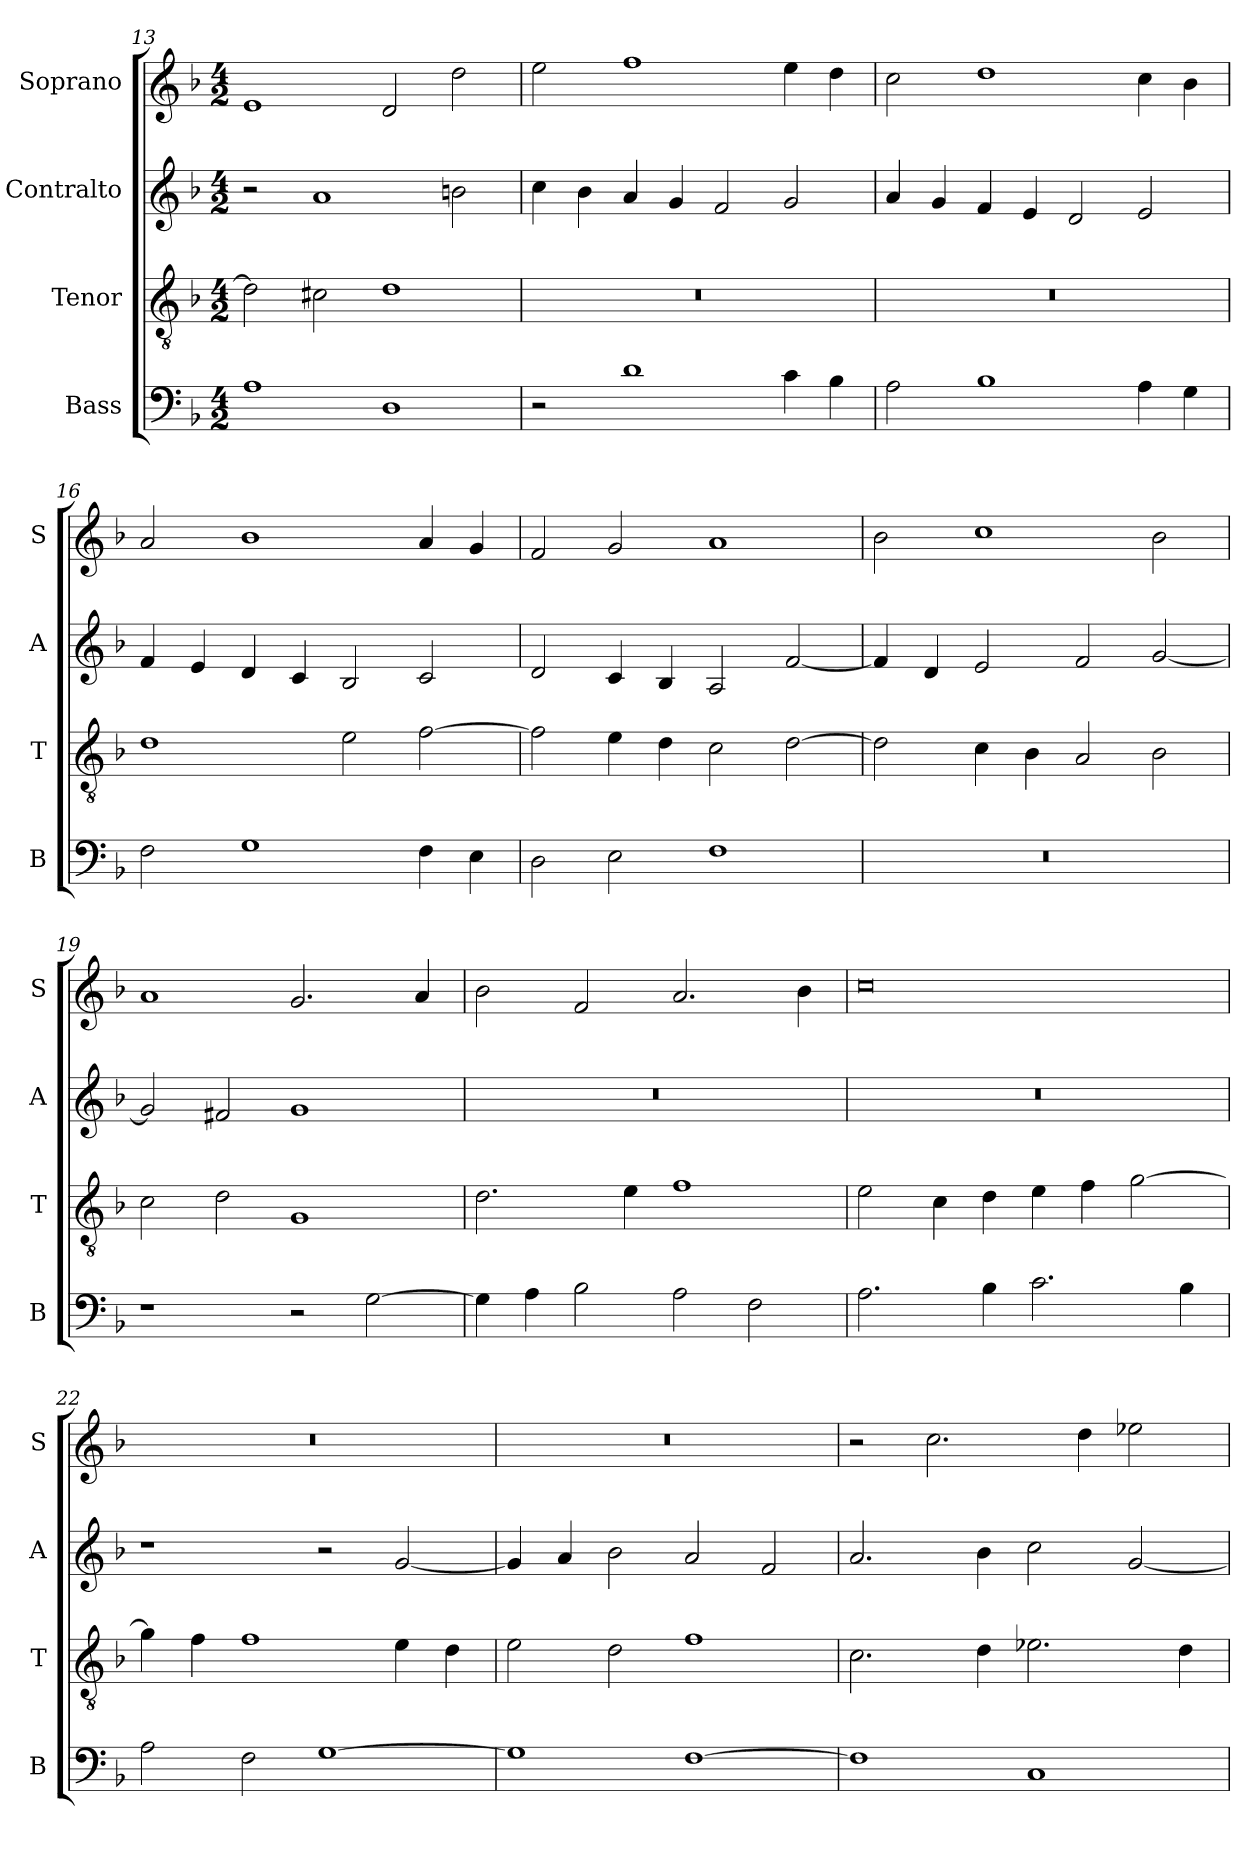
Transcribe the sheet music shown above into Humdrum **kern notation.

**kern	**kern	**kern	**kern
*part4	*part3	*part2	*part1
*staff4	*staff3	*staff2	*staff1
*I"Bass	*I"Tenor	*I"Contralto	*I"Soprano
*I'B	*I'T	*I'A	*I'S
*clefF4	*clefGv2	*clefG2	*clefG2
*k[b-]	*k[b-]	*k[b-]	*k[b-]
*G:dor	*G:dor	*G:dor	*G:dor
*M4/2	*M4/2	*M4/2	*M4/2
=13	=13	=13	=13
1A	2d]	2r	1e
.	2c#X	1a	.
1D	1d	.	2d
.	.	2bn	2dd
=14	=14	=14	=14
2r	0r	4cc	2ee
.	.	4b-	.
1d	.	4a	1ff
.	.	4g	.
.	.	2f	.
4c	.	2g	4ee
4B-	.	.	4dd
=15	=15	=15	=15
2A	0r	4a	2cc
.	.	4g	.
1B-	.	4f	1dd
.	.	4e	.
.	.	2d	.
4A	.	2e	4cc
4G	.	.	4b-
=16	=16	=16	=16
2F	1d	4f	2a
.	.	4e	.
1G	.	4d	1b-
.	.	4c	.
.	2e	2B-	.
4F	[2f	2c	4a
4E	.	.	4g
=17	=17	=17	=17
2D	2f]	2d	2f
2E	4e	4c	2g
.	4d	4B-	.
1F	2c	2A	1a
.	[2d	[2f	.
=18	=18	=18	=18
0r	2d]	4f]	2b-
.	.	4d	.
.	4c	2e	1cc
.	4B-	.	.
.	2A	2f	.
.	2B-	[2g	2b-
=19	=19	=19	=19
1r	2c	2g]	1a
.	2d	2f#X	.
2r	1G	1g	2.g
[2G	.	.	.
.	.	.	4a
=20	=20	=20	=20
4G]	2.d	0r	2b-
4A	.	.	.
2B-	.	.	2f
.	4e	.	.
2A	1f	.	2.a
2F	.	.	.
.	.	.	4b-
=21	=21	=21	=21
2.A	2e	0r	0cc
.	4c	.	.
4B-	4d	.	.
2.c	4e	.	.
.	4f	.	.
.	[2g	.	.
4B-	.	.	.
=22	=22	=22	=22
2A	4g]	1r	0r
.	4f	.	.
2F	1f	.	.
[1G	.	2r	.
.	4e	[2g	.
.	4d	.	.
=23	=23	=23	=23
1G]	2e	4g]	0r
.	.	4a	.
.	2d	2b-	.
[1F	1f	2a	.
.	.	2f	.
=24	=24	=24	=24
1F]	2.c	2.a	2r
.	.	.	2.cc
.	4d	4b-	.
1C	2.e-X	2cc	.
.	.	.	4dd
.	.	[2g	2ee-X
.	4d	.	.
=	=	=	=
*-	*-	*-	*-
